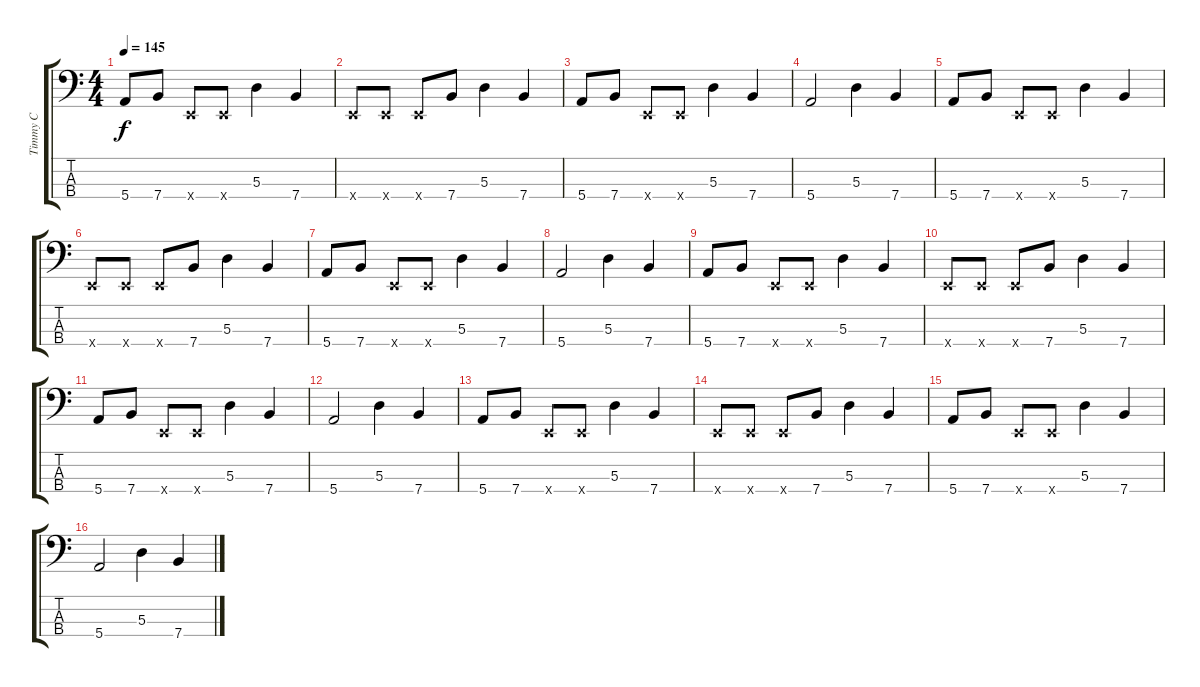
\track ("Timmy C" "Timmy C") {instrument electricbasspick}
\staff {score tabs}
\tuning (G2 D2 A1 E1) {hide}
\ts (4 4)
\tempo 145
\clef f4
\ks c
5.4.8{dy f} 7.4.8 0.4{x}.8 0.4{x}.8 5.3.4 7.4.4 |
0.4{x}.8 0.4{x}.8 0.4{x}.8 7.4.8 5.3.4 7.4.4 |
5.4.8 7.4.8 0.4{x}.8 0.4{x}.8 5.3.4 7.4.4 |
5.4.2 5.3.4 7.4.4 |
5.4.8 7.4.8 0.4{x}.8 0.4{x}.8 5.3.4 7.4.4 |
0.4{x}.8 0.4{x}.8 0.4{x}.8 7.4.8 5.3.4 7.4.4 |
5.4.8 7.4.8 0.4{x}.8 0.4{x}.8 5.3.4 7.4.4 |
5.4.2 5.3.4 7.4.4 |
5.4.8 7.4.8 0.4{x}.8 0.4{x}.8 5.3.4 7.4.4 |
0.4{x}.8 0.4{x}.8 0.4{x}.8 7.4.8 5.3.4 7.4.4 |
5.4.8 7.4.8 0.4{x}.8 0.4{x}.8 5.3.4 7.4.4 |
5.4.2 5.3.4 7.4.4 |
5.4.8 7.4.8 0.4{x}.8 0.4{x}.8 5.3.4 7.4.4 |
0.4{x}.8 0.4{x}.8 0.4{x}.8 7.4.8 5.3.4 7.4.4 |
5.4.8 7.4.8 0.4{x}.8 0.4{x}.8 5.3.4 7.4.4 |
5.4.2 5.3.4 7.4.4
